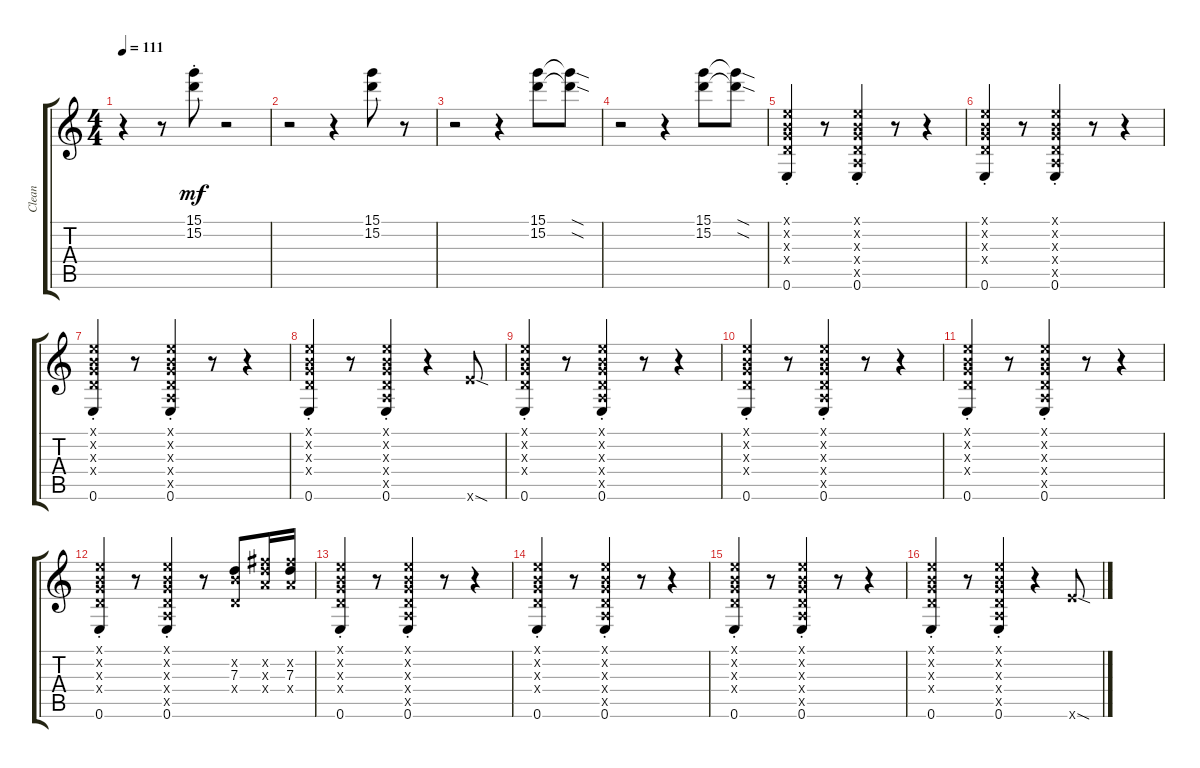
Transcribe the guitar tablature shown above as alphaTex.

\track ("Clean" "Clean") {instrument electricguitarclean}
\staff {score tabs}
\tuning (E4 B3 G3 D3 A2 E2) {hide}
\ts (4 4)
\tempo 111
\clef g2
\ks c
r.4{dy mf} r.8 (15.1{st} 15.2{st}).8 r.2 |
r.2 r.4 (15.1 15.2).8 r.8 |
r.2 r.4 (15.1 15.2).8 (15.1{sod t} 15.2{sod t}).8 |
r.2 r.4 (15.1 15.2).8 (15.1{sod t} 15.2{sod t}).8 |
(0.1{st x} 0.2{st x} 0.3{st x} 0.4{st x} 0.6{st}).4 r.8 (0.1{st x} 0.2{st x} 0.3{st x} 0.4{st x} 0.5{st x} 0.6{st}).4 r.8 r.4 |
(0.1{st x} 0.2{st x} 0.3{st x} 0.4{st x} 0.6{st}).4 r.8 (0.1{st x} 0.2{st x} 0.3{st x} 0.4{st x} 0.5{st x} 0.6{st}).4 r.8 r.4 |
(0.1{st x} 0.2{st x} 0.3{st x} 0.4{st x} 0.6{st}).4 r.8 (0.1{st x} 0.2{st x} 0.3{st x} 0.4{st x} 0.5{st x} 0.6{st}).4 r.8 r.4 |
(0.1{st x} 0.2{st x} 0.3{st x} 0.4{st x} 0.6{st}).4 r.8 (0.1{st x} 0.2{st x} 0.3{st x} 0.4{st x} 0.5{st x} 0.6{st}).4 r.4 12.6{sod x}.8 |
(0.1{st x} 0.2{st x} 0.3{st x} 0.4{st x} 0.6{st}).4 r.8 (0.1{st x} 0.2{st x} 0.3{st x} 0.4{st x} 0.5{st x} 0.6{st}).4 r.8 r.4 |
(0.1{st x} 0.2{st x} 0.3{st x} 0.4{st x} 0.6{st}).4 r.8 (0.1{st x} 0.2{st x} 0.3{st x} 0.4{st x} 0.5{st x} 0.6{st}).4 r.8 r.4 |
(0.1{st x} 0.2{st x} 0.3{st x} 0.4{st x} 0.6{st}).4 r.8 (0.1{st x} 0.2{st x} 0.3{st x} 0.4{st x} 0.5{st x} 0.6{st}).4 r.8 r.4 |
(0.1{st x} 0.2{st x} 0.3{st x} 0.4{st x} 0.6{st}).4 r.8 (0.1{st x} 0.2{st x} 0.3{st x} 0.4{st x} 0.5{st x} 0.6{st}).4 r.8 (0.2{x} 7.3 0.4{x}).8 (7.2{x} 7.3{x} 7.4{x}).16 (7.2{x} 7.3 7.4{x}).16 |
(0.1{st x} 0.2{st x} 0.3{st x} 0.4{st x} 0.6{st}).4 r.8 (0.1{st x} 0.2{st x} 0.3{st x} 0.4{st x} 0.5{st x} 0.6{st}).4 r.8 r.4 |
(0.1{st x} 0.2{st x} 0.3{st x} 0.4{st x} 0.6{st}).4 r.8 (0.1{st x} 0.2{st x} 0.3{st x} 0.4{st x} 0.5{st x} 0.6{st}).4 r.8 r.4 |
(0.1{st x} 0.2{st x} 0.3{st x} 0.4{st x} 0.6{st}).4 r.8 (0.1{st x} 0.2{st x} 0.3{st x} 0.4{st x} 0.5{st x} 0.6{st}).4 r.8 r.4 |
(0.1{st x} 0.2{st x} 0.3{st x} 0.4{st x} 0.6{st}).4 r.8 (0.1{st x} 0.2{st x} 0.3{st x} 0.4{st x} 0.5{st x} 0.6{st}).4 r.4 12.6{sod x}.8
